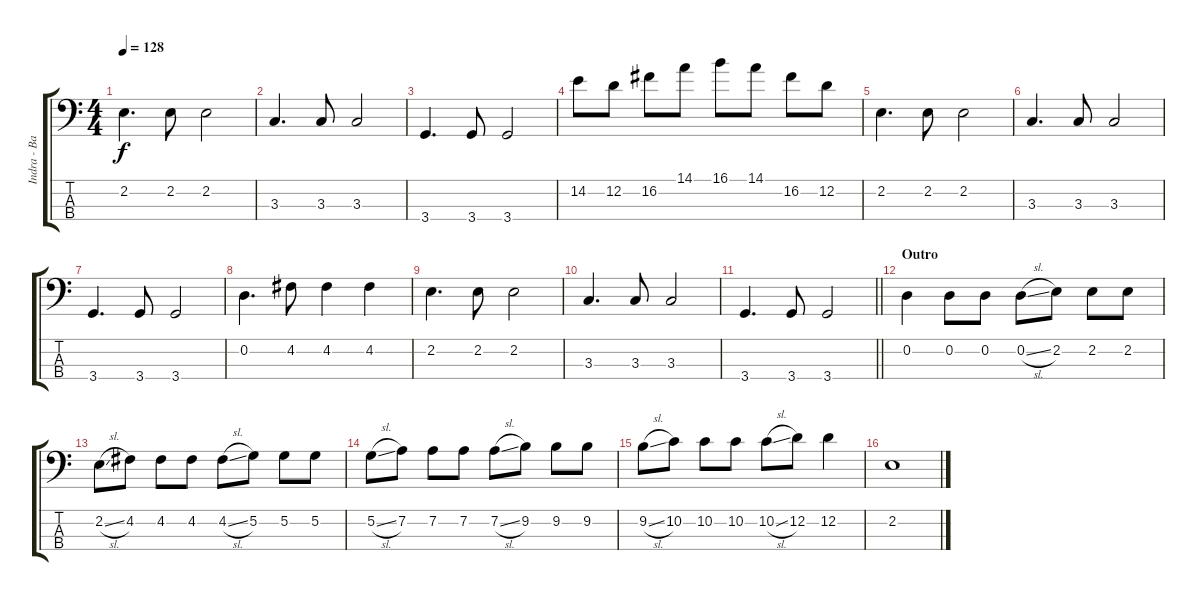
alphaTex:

\track ("Indra - Bass" "Indra - Ba") {instrument electricbassfinger}
\staff {score tabs}
\tuning (G2 D2 A1 E1) {hide}
\ts (4 4)
\tempo 128
\clef f4
\ks c
2.2.4{d dy f} 2.2.8 2.2.2 |
3.3.4{d} 3.3.8 3.3.2 |
3.4.4{d} 3.4.8 3.4.2 |
14.2.8 12.2.8 16.2.8 14.1.8 16.1.8 14.1.8 16.2.8 12.2.8 |
2.2.4{d} 2.2.8 2.2.2 |
3.3.4{d} 3.3.8 3.3.2 |
3.4.4{d} 3.4.8 3.4.2 |
0.2.4{d} 4.2.8 4.2.4 4.2.4 |
2.2.4{d} 2.2.8 2.2.2 |
3.3.4{d} 3.3.8 3.3.2 |
\barLineRight lightlight
3.4.4{d} 3.4.8 3.4.2 |
\section ("" "Outro")
0.2.4 0.2.8 0.2.8 0.2{sl}.8 2.2.8 2.2.8 2.2.8 |
2.2{sl}.8 4.2.8 4.2.8 4.2.8 4.2{sl}.8 5.2.8 5.2.8 5.2.8 |
5.2{sl}.8 7.2.8 7.2.8 7.2.8 7.2{sl}.8 9.2.8 9.2.8 9.2.8 |
9.2{sl}.8 10.2.8 10.2.8 10.2.8 10.2{sl}.8 12.2.8 12.2.4 |
2.2.1
